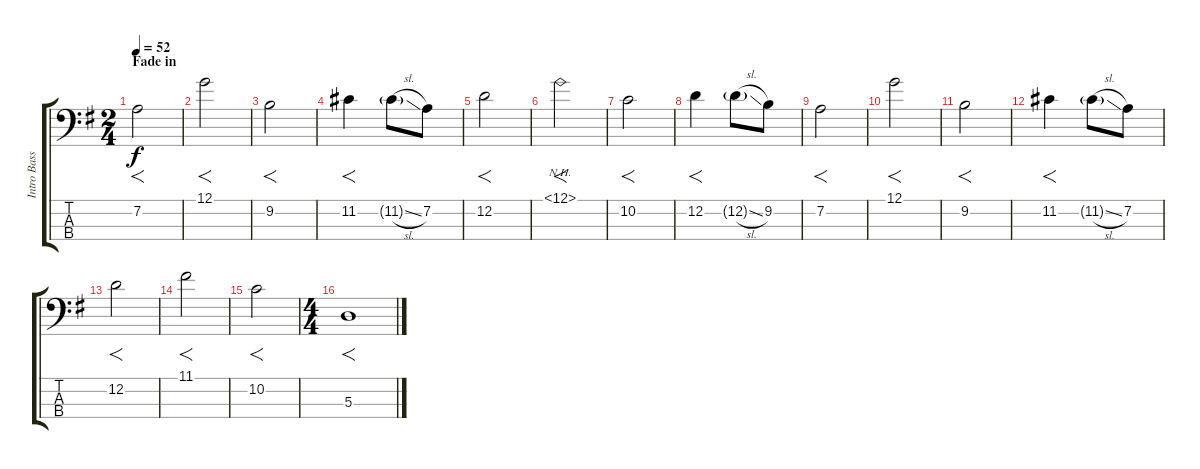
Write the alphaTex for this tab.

\track ("Intro Bass" "Intro Bass") {instrument distortionguitar}
\staff {score tabs}
\tuning (G2 D2 A1 E1) {hide}
\ts (2 4)
\section ("" "Fade in")
\tempo 52
\clef f4
\ks eminor
7.2.2{f dy f instrument distortionguitar} |
12.1.2{f} |
9.2.2{f} |
11.2.4{f} 11.2{sl g}.8 7.2.8 |
12.2.2{f} |
11.1{nh}.2{f} |
10.2.2{f} |
12.2.4{f} 12.2{sl g}.8 9.2.8 |
7.2.2{f} |
12.1.2{f} |
9.2.2{f} |
11.2.4{f} 11.2{sl g}.8 7.2.8 |
12.2.2{f} |
11.1.2{f} |
10.2.2{f} |
\ts (4 4)
5.3.1{f}
